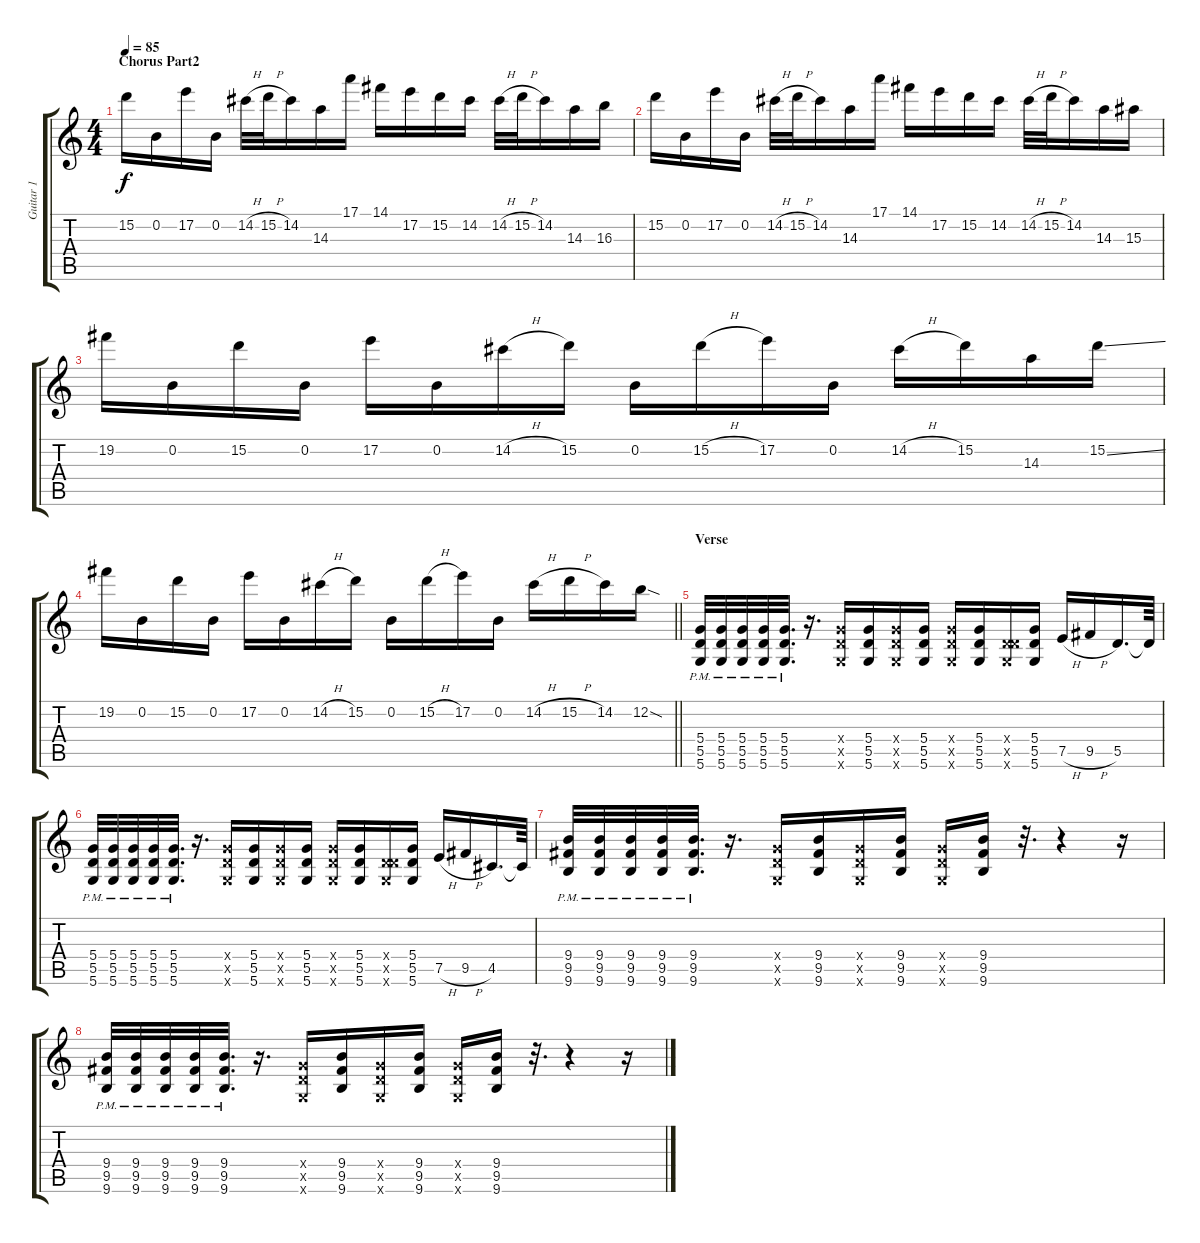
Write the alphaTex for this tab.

\track ("Guitar 1" "Guitar 1") {instrument distortionguitar}
\staff {score tabs}
\tuning (E4 B3 G3 D3 A2 D2) {hide}
\ts (4 4)
\section ("" "Chorus Part2")
\tempo 85
\clef g2
\ks c
15.2.16{dy f} 0.2.16 17.2.16 0.2.16 14.2{h}.32 15.2{h}.32 14.2.16 14.3.16 17.1.16 14.1.16 17.2.16 15.2.16 14.2.16 14.2{h}.32 15.2{h}.32 14.2.16 14.3.16 16.3.16 |
15.2.16 0.2.16 17.2.16 0.2.16 14.2{h}.32 15.2{h}.32 14.2.16 14.3.16 17.1.16 14.1.16 17.2.16 15.2.16 14.2.16 14.2{h}.32 15.2{h}.32 14.2.16 14.3.16 15.3.16 |
19.2.16 0.2.16 15.2.16 0.2.16 17.2.16 0.2.16 14.2{h}.16 15.2.16 0.2.16 15.2{h}.16 17.2.16 0.2.16 14.2{h}.16 15.2.16 14.3.16 15.2{ss}.16 |
\barLineRight lightlight
19.2.16 0.2.16 15.2.16 0.2.16 17.2.16 0.2.16 14.2{h}.16 15.2.16 0.2.16 15.2{h}.16 17.2.16 0.2.16 14.2{h}.16 15.2{h}.16 14.2.16 12.2{sod}.16 |
\section ("" "Verse")
(5.4{pm} 5.5{pm} 5.6{pm}).32 (5.4{pm} 5.5{pm} 5.6{pm}).32 (5.4{pm} 5.5{pm} 5.6{pm}).32 (5.4{pm} 5.5{pm} 5.6{pm}).32 (5.4{pm} 5.5{pm} 5.6{pm}).32{d} r.16{d} (5.4{x} 5.5{x} 5.6{x}).16 (5.4 5.5 5.6).16 (5.4{x} 5.5{x} 5.6{x}).16 (5.4 5.5 5.6).16 (5.4{x} 5.5{x} 5.6{x}).16 (5.4 5.5 5.6).16 (0.4{x} 5.5{x} 5.6{x}).16 (5.4 5.5 5.6).16 7.5{h}.16 9.5{h}.16 5.5.16{d} 5.5{t}.64 |
(5.4{pm} 5.5{pm} 5.6{pm}).32 (5.4{pm} 5.5{pm} 5.6{pm}).32 (5.4{pm} 5.5{pm} 5.6{pm}).32 (5.4{pm} 5.5{pm} 5.6{pm}).32 (5.4{pm} 5.5{pm} 5.6{pm}).32{d} r.16{d} (5.4{x} 5.5{x} 5.6{x}).16 (5.4 5.5 5.6).16 (5.4{x} 5.5{x} 5.6{x}).16 (5.4 5.5 5.6).16 (5.4{x} 5.5{x} 5.6{x}).16 (5.4 5.5 5.6).16 (0.4{x} 5.5{x} 5.6{x}).16 (5.4 5.5 5.6).16 7.5{h}.16 9.5{h}.16 4.5.16{d} 4.5{t}.64 |
(9.4{pm} 9.5{pm} 9.6{pm}).32 (9.4{pm} 9.5{pm} 9.6{pm}).32 (9.4{pm} 9.5{pm} 9.6{pm}).32 (9.4{pm} 9.5{pm} 9.6{pm}).32 (9.4{pm} 9.5{pm} 9.6{pm}).32{d} r.16{d} (5.4{x} 5.5{x} 5.6{x}).16 (9.4 9.5 9.6).16 (5.4{x} 5.5{x} 5.6{x}).16 (9.4 9.5 9.6).16 (5.4{x} 5.5{x} 5.6{x}).16 (9.4 9.5 9.6).16 r.32{d} r.4 r.16 |
(9.4{pm} 9.5{pm} 9.6{pm}).32 (9.4{pm} 9.5{pm} 9.6{pm}).32 (9.4{pm} 9.5{pm} 9.6{pm}).32 (9.4{pm} 9.5{pm} 9.6{pm}).32 (9.4{pm} 9.5{pm} 9.6{pm}).32{d} r.16{d} (5.4{x} 5.5{x} 5.6{x}).16 (9.4 9.5 9.6).16 (5.4{x} 5.5{x} 5.6{x}).16 (9.4 9.5 9.6).16 (5.4{x} 5.5{x} 5.6{x}).16 (9.4 9.5 9.6).16 r.32{d} r.4 r.16
